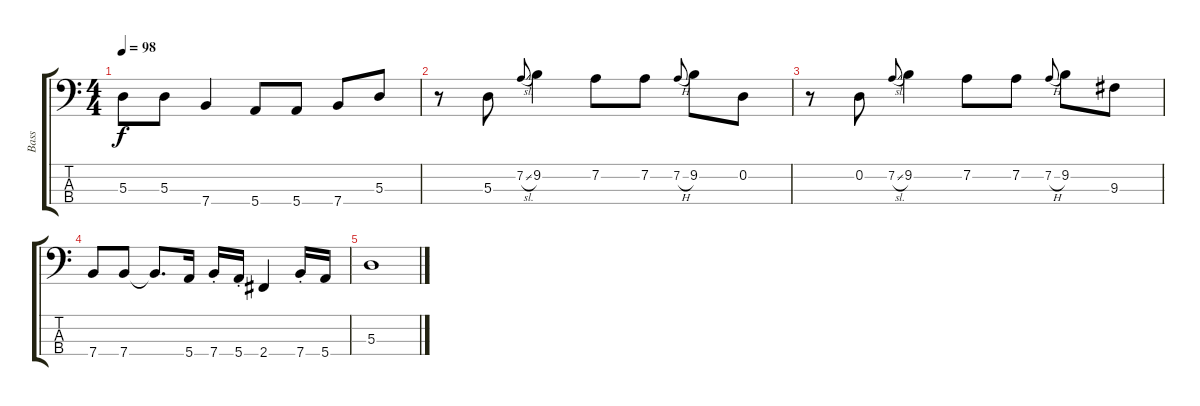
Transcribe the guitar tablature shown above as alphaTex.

\track ("Bass" "Bass") {instrument electricbassfinger}
\staff {score tabs}
\tuning (G2 D2 A1 E1) {hide}
\ts (4 4)
\tempo 98
\clef f4
\ks c
5.3.8{dy f} 5.3.8 7.4.4 5.4.8 5.4.8 7.4.8 5.3.8 |
r.8 5.3.8 7.2{sl}.8{gr onbeat} 9.2.4 7.2.8 7.2.8 7.2{h}.8{gr onbeat} 9.2.8 0.2.8 |
r.8 0.2.8 7.2{sl}.8{gr onbeat} 9.2.4 7.2.8 7.2.8 7.2{h}.8{gr onbeat} 9.2.8 9.3.8 |
7.4.8 7.4.8 7.4{t}.8{d} 5.4.16 7.4{st}.16 5.4{st}.16 2.4.4 7.4{st}.16 5.4.16 |
5.3.1
